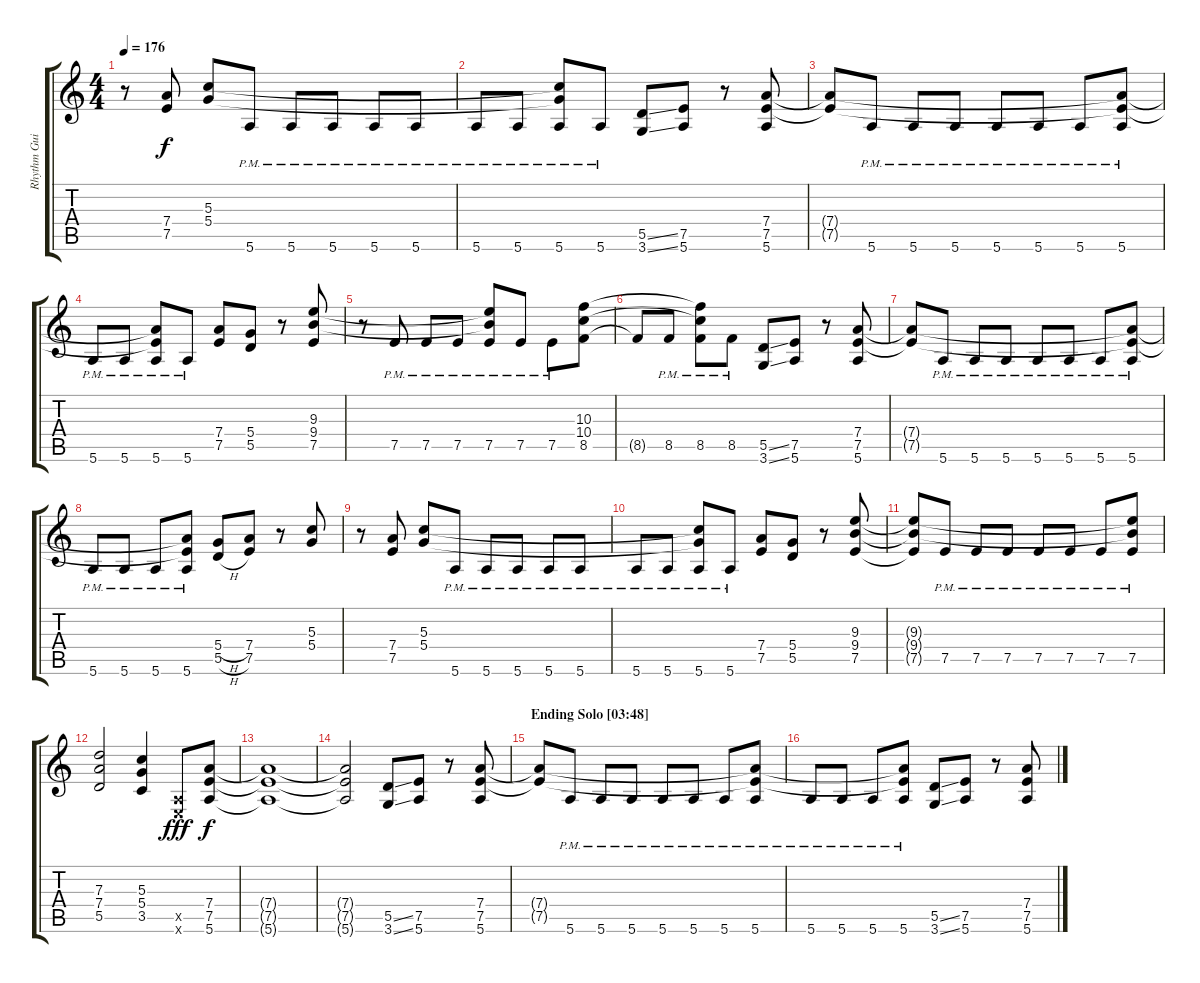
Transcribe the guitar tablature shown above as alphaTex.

\track ("Rhythm Guitar" "Rhythm Gui") {instrument distortionguitar}
\staff {score tabs}
\tuning (E4 B3 G3 D3 A2 E2) {hide}
\ts (4 4)
\tempo 176
\clef g2
\ks c
r.8{dy f} (7.4 7.5).8 (5.3 5.4).8 5.6{pm}.8 5.6{pm}.8 5.6{pm}.8 5.6{pm}.8 5.6{pm}.8 |
5.6{pm}.8 5.6{pm}.8 (5.3{t} 5.4{t} 5.6{pm}).8 5.6{pm}.8 (5.5{ss} 3.6{ss}).8 (7.5 5.6).8 r.8 (7.4 7.5 5.6).8 |
(7.4{t} 7.5{t}).8 5.6{pm}.8 5.6{pm}.8 5.6{pm}.8 5.6{pm}.8 5.6{pm}.8 5.6{pm}.8 (7.4{t} 7.5{t} 5.6{pm}).8 |
5.6{pm}.8 5.6{pm}.8 (7.4{t} 7.5{t} 5.6{pm}).8 5.6{pm}.8 (7.4 7.5).8 (5.4 5.5).8 r.8 (9.3 9.4 7.5).8 |
r.8 7.5{pm}.8 7.5{pm}.8 7.5{pm}.8 (9.3{t} 9.4{t} 7.5{pm}).8 7.5{pm}.8 7.5{pm}.8 (10.3 10.4 8.5).8 |
8.5{t}.8 8.5{pm}.8 (10.3{t} 10.4{t} 8.5{pm}).8 8.5{pm}.8 (5.5{ss} 3.6{ss}).8 (7.5 5.6).8 r.8 (7.4 7.5 5.6).8 |
\section ("" "")
(7.4{t} 7.5{t}).8 5.6{pm}.8 5.6{pm}.8 5.6{pm}.8 5.6{pm}.8 5.6{pm}.8 5.6{pm}.8 (7.4{t} 7.5{t} 5.6{pm}).8 |
5.6{pm}.8 5.6{pm}.8 5.6{pm}.8 (7.4{t} 7.5{t} 5.6{pm}).8 (5.4{h} 5.5{h}).8 (7.4 7.5).8 r.8 (5.3 5.4).8 |
r.8 (7.4 7.5).8 (5.3 5.4).8 5.6{pm}.8 5.6{pm}.8 5.6{pm}.8 5.6{pm}.8 5.6{pm}.8 |
5.6{pm}.8 5.6{pm}.8 (5.3{t} 5.4{t} 5.6{pm}).8 5.6{pm}.8 (7.4 7.5).8 (5.4 5.5).8 r.8 (9.3 9.4 7.5).8 |
(9.3{t} 9.4{t} 7.5{t}).8 7.5{pm}.8 7.5{pm}.8 7.5{pm}.8 7.5{pm}.8 7.5{pm}.8 7.5{pm}.8 (9.3{t} 9.4{t} 7.5{pm}).8 |
(7.3 7.4 5.5).2 (5.3 5.4 3.5).4 (0.5{x} 0.6{x}).8{dy fff} (7.4 7.5 5.6).8{dy f} |
(7.4{t} 7.5{t} 5.6{t}).1 |
(7.4{t} 7.5{t} 5.6{t}).2 (5.5{ss} 3.6{ss}).8 (7.5 5.6).8 r.8 (7.4 7.5 5.6).8 |
\section ("" "Ending Solo [03:48]")
(7.4{t} 7.5{t}).8 5.6{pm}.8 5.6{pm}.8 5.6{pm}.8 5.6{pm}.8 5.6{pm}.8 5.6{pm}.8 (7.4{t} 7.5{t} 5.6{pm}).8 |
5.6{pm}.8 5.6{pm}.8 5.6{pm}.8 (7.4{t} 7.5{t} 5.6{pm}).8 (5.5{ss} 3.6{ss}).8 (7.5 5.6).8 r.8 (7.4 7.5 5.6).8
